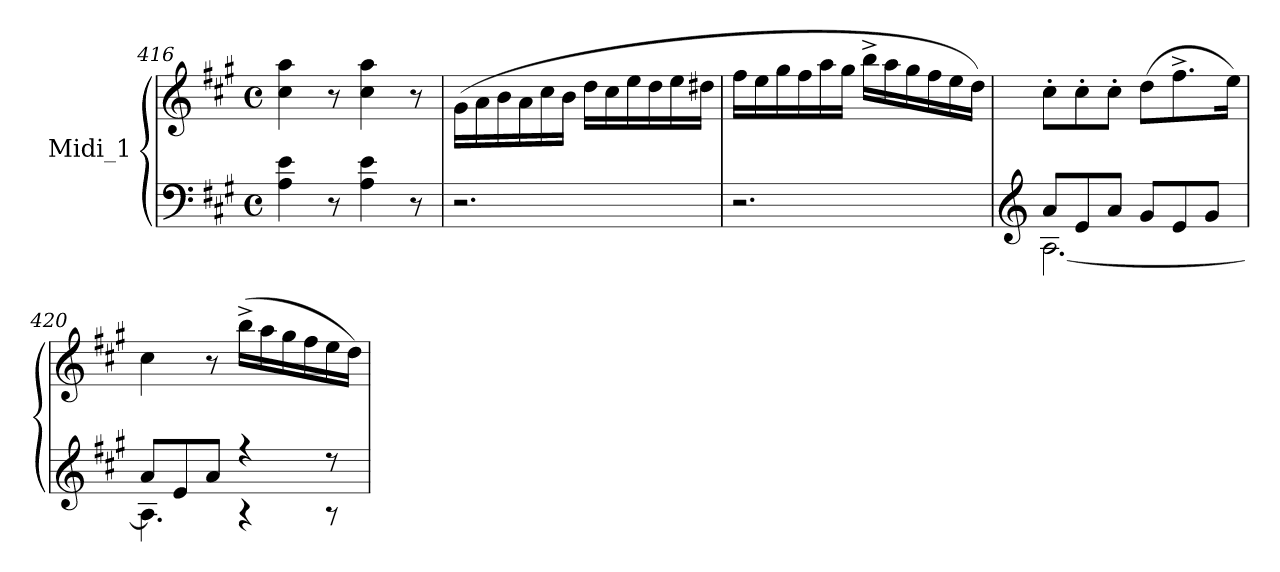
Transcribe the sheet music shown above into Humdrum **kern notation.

**kern	**kern
*part1	*part1
*staff2	*staff1
*I"Midi_1	*
*clefF4	*clefG2
*k[f#c#g#]	*k[f#c#g#]
*A:	*A:
*M4/4	*M4/4
*met(c)	*met(c)
=416	=416
4A\ 4e\	4cc#\ 4aa\
8r	8r
4A\ 4e\	4cc#\ 4aa\
8r	8r
=417	=417
2.r	(>16g#\LL
.	16a\
.	16b\
.	16a\
.	16cc#\
.	16b\JJ
.	16dd\LL
.	16cc#\
.	16ee\
.	16dd\
.	16ee\
.	16dd#X\JJ
=418	=418
2.r	16ff#\LL
.	16ee\
.	16gg#\
.	16ff#\
.	16aa\
.	16gg#\JJ
.	16bb^\LL
.	16aa\
.	16gg#\
.	16ff#\
.	16ee\
.	16dd\JJ)
!!LO:LB:g=z
=419	=419
*clefG2	*
*	*MM85
*^	*
8a/L	[2.A\	8cc#'\L
8e/	.	8cc#'\
8a/J	.	8cc#'\J
8g#/L	.	(>8dd\L
8e/	.	8.ff#^\
8g#/J	.	.
.	.	16ee\Jk)
=420	=420	=420
8a/L	4.A\]	4cc#\
8e/	.	.
8a/J	.	8r
4r	4r	(>16bb^\LL
.	.	16aa\
.	.	16gg#\
.	.	16ff#\
8r	8r	16ee\
.	.	16dd\JJ)
*v	*v	*
=	=
*-	*-
